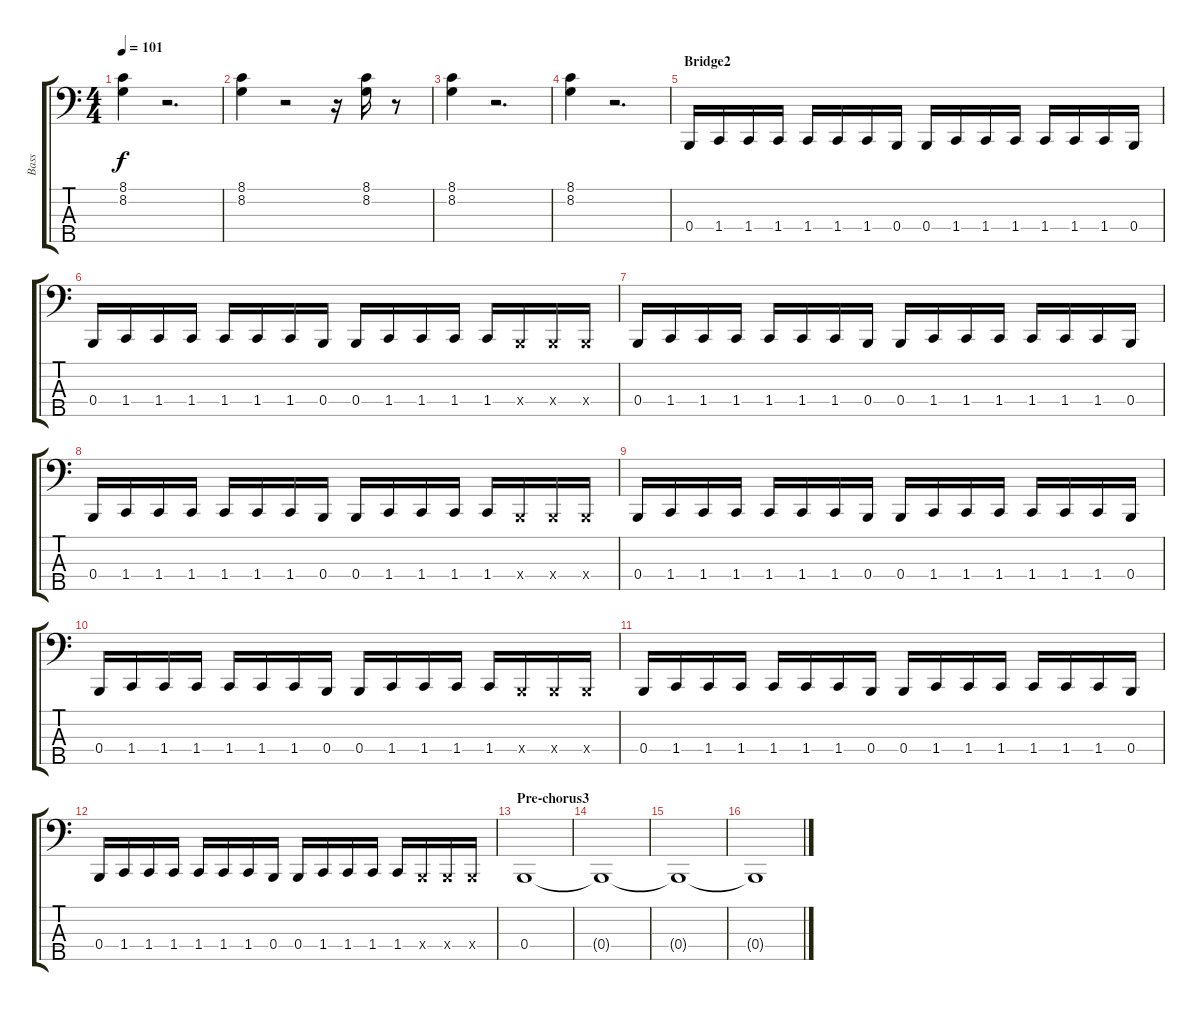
\track ("Bass" "Bass") {instrument electricbassfinger}
\staff {score tabs}
\tuning (E2 B1 Gb1 B0 Bb0) {hide}
\ts (4 4)
\tempo 101
\clef f4
\ks c
(8.1 8.2).4{dy f} r.2{d} |
(8.1 8.2).4 r.2 r.16 (8.1 8.2).16 r.8 |
(8.1 8.2).4 r.2{d} |
(8.1 8.2).4 r.2{d} |
\section ("" "Bridge2")
0.4.16 1.4.16 1.4.16 1.4.16 1.4.16 1.4.16 1.4.16 0.4.16 0.4.16 1.4.16 1.4.16 1.4.16 1.4.16 1.4.16 1.4.16 0.4.16 |
0.4.16 1.4.16 1.4.16 1.4.16 1.4.16 1.4.16 1.4.16 0.4.16 0.4.16 1.4.16 1.4.16 1.4.16 1.4.16 0.4{x}.16 0.4{x}.16 0.4{x}.16 |
0.4.16 1.4.16 1.4.16 1.4.16 1.4.16 1.4.16 1.4.16 0.4.16 0.4.16 1.4.16 1.4.16 1.4.16 1.4.16 1.4.16 1.4.16 0.4.16 |
0.4.16 1.4.16 1.4.16 1.4.16 1.4.16 1.4.16 1.4.16 0.4.16 0.4.16 1.4.16 1.4.16 1.4.16 1.4.16 0.4{x}.16 0.4{x}.16 0.4{x}.16 |
0.4.16 1.4.16 1.4.16 1.4.16 1.4.16 1.4.16 1.4.16 0.4.16 0.4.16 1.4.16 1.4.16 1.4.16 1.4.16 1.4.16 1.4.16 0.4.16 |
0.4.16 1.4.16 1.4.16 1.4.16 1.4.16 1.4.16 1.4.16 0.4.16 0.4.16 1.4.16 1.4.16 1.4.16 1.4.16 0.4{x}.16 0.4{x}.16 0.4{x}.16 |
0.4.16 1.4.16 1.4.16 1.4.16 1.4.16 1.4.16 1.4.16 0.4.16 0.4.16 1.4.16 1.4.16 1.4.16 1.4.16 1.4.16 1.4.16 0.4.16 |
0.4.16 1.4.16 1.4.16 1.4.16 1.4.16 1.4.16 1.4.16 0.4.16 0.4.16 1.4.16 1.4.16 1.4.16 1.4.16 0.4{x}.16 0.4{x}.16 0.4{x}.16 |
\section ("" "Pre-chorus3")
0.4.1 |
0.4{t}.1 |
0.4{t}.1 |
0.4{t}.1
